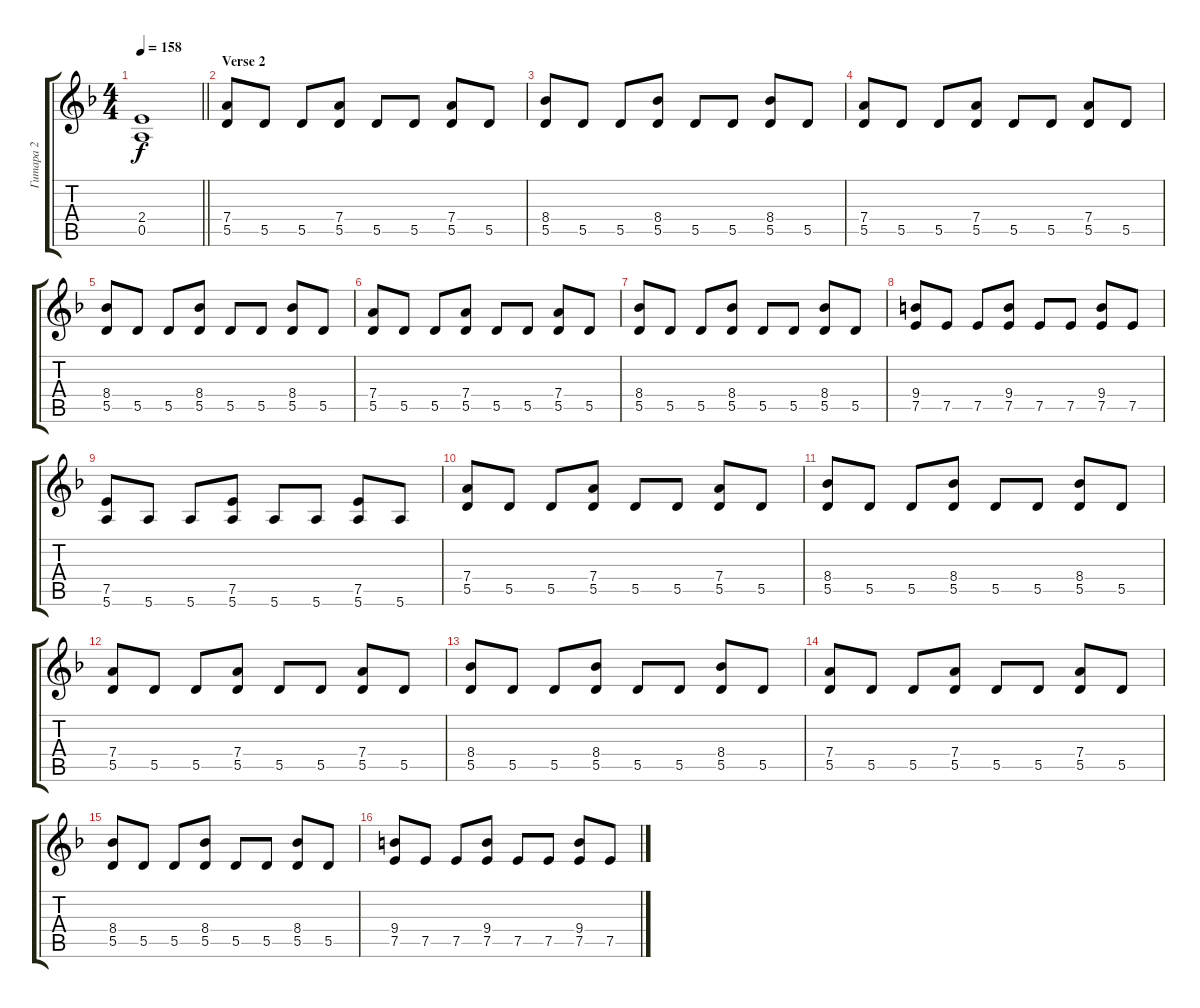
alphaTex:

\track ("Гитара 2" "Гитара 2") {instrument distortionguitar}
\staff {score tabs}
\tuning (E4 B3 G3 D3 A2 E2) {hide}
\ts (4 4)
\tempo 158
\clef g2
\barLineRight lightlight
\ks dminor
(2.4{t} 0.5{t}).1{dy f} |
\section ("" "Verse 2")
(7.4 5.5).8 5.5.8 5.5.8 (7.4 5.5).8 5.5.8 5.5.8 (7.4 5.5).8 5.5.8 |
(8.4 5.5).8 5.5.8 5.5.8 (8.4 5.5).8 5.5.8 5.5.8 (8.4 5.5).8 5.5.8 |
(7.4 5.5).8 5.5.8 5.5.8 (7.4 5.5).8 5.5.8 5.5.8 (7.4 5.5).8 5.5.8 |
(8.4 5.5).8 5.5.8 5.5.8 (8.4 5.5).8 5.5.8 5.5.8 (8.4 5.5).8 5.5.8 |
(7.4 5.5).8 5.5.8 5.5.8 (7.4 5.5).8 5.5.8 5.5.8 (7.4 5.5).8 5.5.8 |
(8.4 5.5).8 5.5.8 5.5.8 (8.4 5.5).8 5.5.8 5.5.8 (8.4 5.5).8 5.5.8 |
(9.4 7.5).8 7.5.8 7.5.8 (9.4 7.5).8 7.5.8 7.5.8 (9.4 7.5).8 7.5.8 |
(7.5 5.6).8 5.6.8 5.6.8 (7.5 5.6).8 5.6.8 5.6.8 (7.5 5.6).8 5.6.8 |
(7.4 5.5).8 5.5.8 5.5.8 (7.4 5.5).8 5.5.8 5.5.8 (7.4 5.5).8 5.5.8 |
(8.4 5.5).8 5.5.8 5.5.8 (8.4 5.5).8 5.5.8 5.5.8 (8.4 5.5).8 5.5.8 |
(7.4 5.5).8 5.5.8 5.5.8 (7.4 5.5).8 5.5.8 5.5.8 (7.4 5.5).8 5.5.8 |
(8.4 5.5).8 5.5.8 5.5.8 (8.4 5.5).8 5.5.8 5.5.8 (8.4 5.5).8 5.5.8 |
(7.4 5.5).8 5.5.8 5.5.8 (7.4 5.5).8 5.5.8 5.5.8 (7.4 5.5).8 5.5.8 |
(8.4 5.5).8 5.5.8 5.5.8 (8.4 5.5).8 5.5.8 5.5.8 (8.4 5.5).8 5.5.8 |
(9.4 7.5).8 7.5.8 7.5.8 (9.4 7.5).8 7.5.8 7.5.8 (9.4 7.5).8 7.5.8
